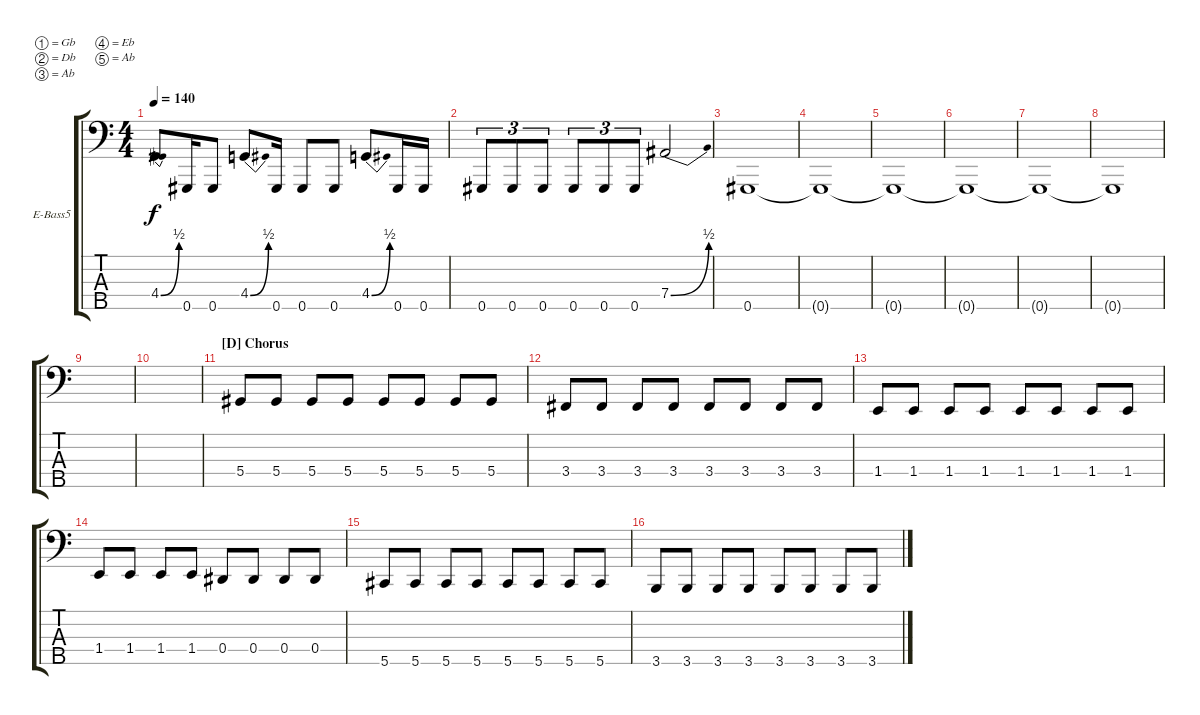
\bracketExtendMode groupsimilarinstruments
\firstSystemTrackNameOrientation horizontal
\otherSystemsTrackNameOrientation horizontal
\track ("Bass" "E-Bass5") {instrument electricbassfinger}
\staff {score tabs}
\tuning (Gb2 Db2 Ab1 Eb1 Ab0)
\ts (4 4)
\tempo 140
\clef f4
\ks c
4.4{be (bend 0 0 59.4 2)}.8{dy f} 0.5.16 0.5.8 4.4{be (bend 0 0 59.4 2)}.8 0.5.16 0.5.8 0.5.8 4.4{be (bend 0 0 60 2)}.8 0.5.16 0.5.16 |
0.5.8{tu (3 2)} 0.5.8{tu (3 2)} 0.5.8{tu (3 2)} 0.5.8{tu (3 2)} 0.5.8{tu (3 2)} 0.5.8{tu (3 2)} 7.4{be (bend 0 0 59.4 2)}.2 |
0.5.1 |
0.5{t}.1 |
0.5{t}.1 |
0.5{t}.1 |
0.5{t}.1 |
0.5{t}.1 |
|
|
\section ("D" "Chorus")
5.4.8 5.4.8 5.4.8 5.4.8 5.4.8 5.4.8 5.4.8 5.4.8 |
3.4.8 3.4.8 3.4.8 3.4.8 3.4.8 3.4.8 3.4.8 3.4.8 |
1.4.8 1.4.8 1.4.8 1.4.8 1.4.8 1.4.8 1.4.8 1.4.8 |
1.4.8 1.4.8 1.4.8 1.4.8 0.4.8 0.4.8 0.4.8 0.4.8 |
5.5.8 5.5.8 5.5.8 5.5.8 5.5.8 5.5.8 5.5.8 5.5.8 |
3.5.8 3.5.8 3.5.8 3.5.8 3.5.8 3.5.8 3.5.8 3.5.8
